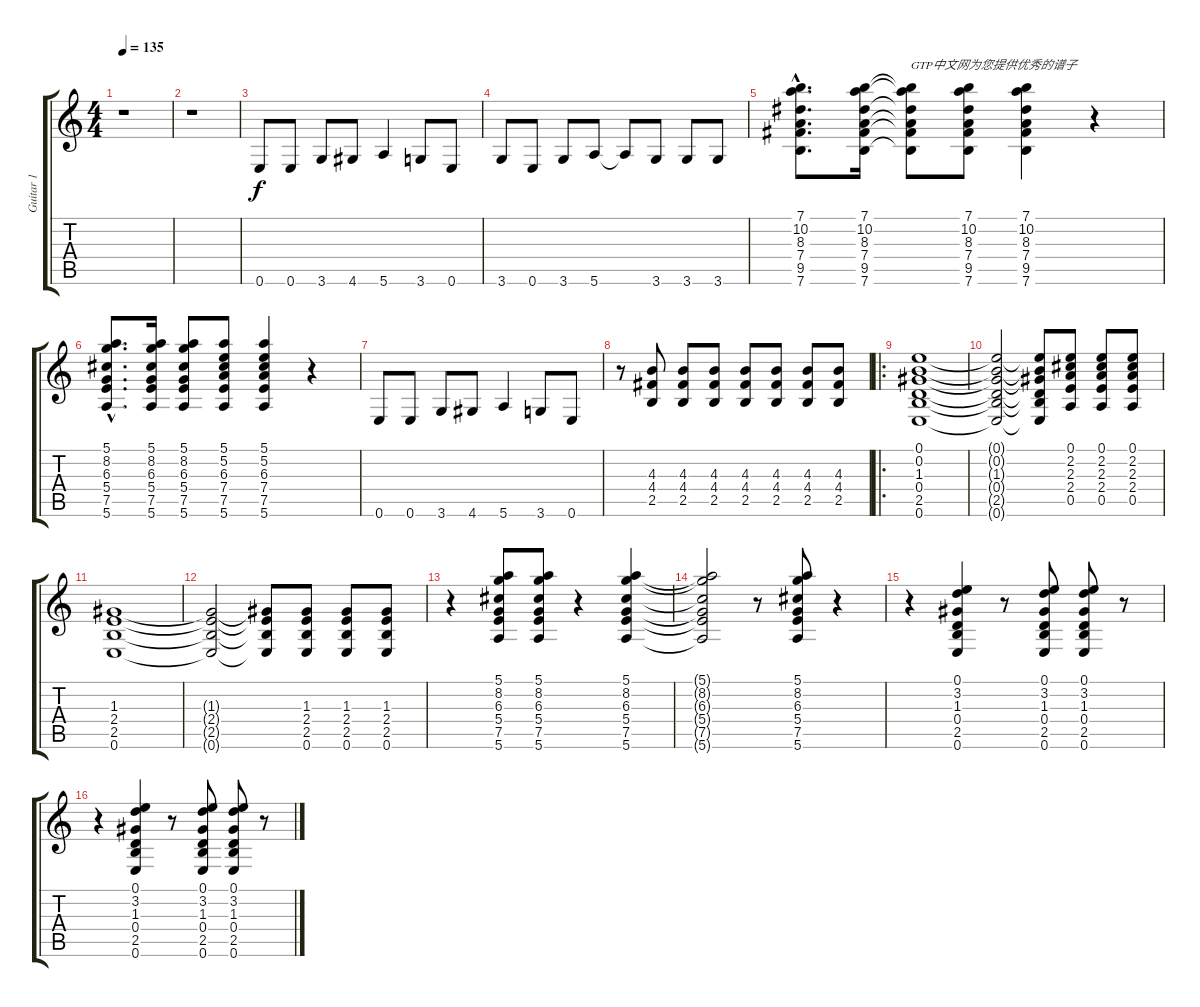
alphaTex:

\track ("Guitar 1" "Guitar 1") {instrument electricguitarclean}
\staff {score tabs}
\tuning (E4 B3 G3 D3 A2 E2) {hide}
\ts (4 4)
\tempo 135
\clef g2
\ks c
r.1{dy f instrument electricguitarclean} |
r.1 |
0.6.8 0.6.8 3.6.8 4.6.8 5.6.4 3.6.8 0.6.8 |
3.6.8 0.6.8 3.6.8 5.6.8 5.6{t}.8 3.6.8 3.6.8 3.6.8 |
(7.1{hac} 10.2{hac} 8.3{hac} 7.4{hac} 9.5{hac} 7.6{hac}).8{d} (7.1 10.2 8.3 7.4 9.5 7.6).16 (7.1{t} 10.2{t} 8.3{t} 7.4{t} 9.5{t} 7.6{t}).8{txt "GTP中文网为您提供优秀的谱子"} (7.1 10.2 8.3 7.4 9.5 7.6).8 (7.1 10.2 8.3 7.4 9.5 7.6).4 r.4 |
(5.1{hac} 8.2{hac} 6.3{hac} 5.4{hac} 7.5{hac} 5.6{hac}).8{d} (5.1 8.2 6.3 5.4 7.5 5.6).16 (5.1 8.2 6.3 5.4 7.5 5.6).8 (5.1 5.2 6.3 7.4 7.5 5.6).8 (5.1 5.2 6.3 7.4 7.5 5.6).4 r.4 |
0.6.8 0.6.8 3.6.8 4.6.8 5.6.4 3.6.8 0.6.8 |
r.8 (4.3 4.4 2.5).8 (4.3 4.4 2.5).8 (4.3 4.4 2.5).8 (4.3 4.4 2.5).8 (4.3 4.4 2.5).8 (4.3 4.4 2.5).8 (4.3 4.4 2.5).8 |
\ro
(0.1 0.2 1.3 0.4 2.5 0.6).1 |
(0.1{t} 0.2{t} 1.3{t} 0.4{t} 2.5{t} 0.6{t}).2 (0.1{t} 0.2{t} 1.3{t} 0.4{t} 2.5{t} 0.6{t}).8 (0.1 2.2 2.3 2.4 0.5).8 (0.1 2.2 2.3 2.4 0.5).8 (0.1 2.2 2.3 2.4 0.5).8 |
(1.3 2.4 2.5 0.6).1 |
(1.3{t} 2.4{t} 2.5{t} 0.6{t}).2 (1.3{t} 2.4{t} 2.5{t} 0.6{t}).8 (1.3 2.4 2.5 0.6).8 (1.3 2.4 2.5 0.6).8 (1.3 2.4 2.5 0.6).8 |
r.4 (5.1 8.2 6.3 5.4 7.5 5.6).8 (5.1 8.2 6.3 5.4 7.5 5.6).8 r.4 (5.1 8.2 6.3 5.4 7.5 5.6).4 |
(5.1{t} 8.2{t} 6.3{t} 5.4{t} 7.5{t} 5.6{t}).2 r.8 (5.1 8.2 6.3 5.4 7.5 5.6).8 r.4 |
r.4 (0.1 3.2 1.3 0.4 2.5 0.6).4 r.8 (0.1 3.2 1.3 0.4 2.5 0.6).8 (0.1 3.2 1.3 0.4 2.5 0.6).8 r.8 |
r.4 (0.1 3.2 1.3 0.4 2.5 0.6).4 r.8 (0.1 3.2 1.3 0.4 2.5 0.6).8 (0.1 3.2 1.3 0.4 2.5 0.6).8 r.8
